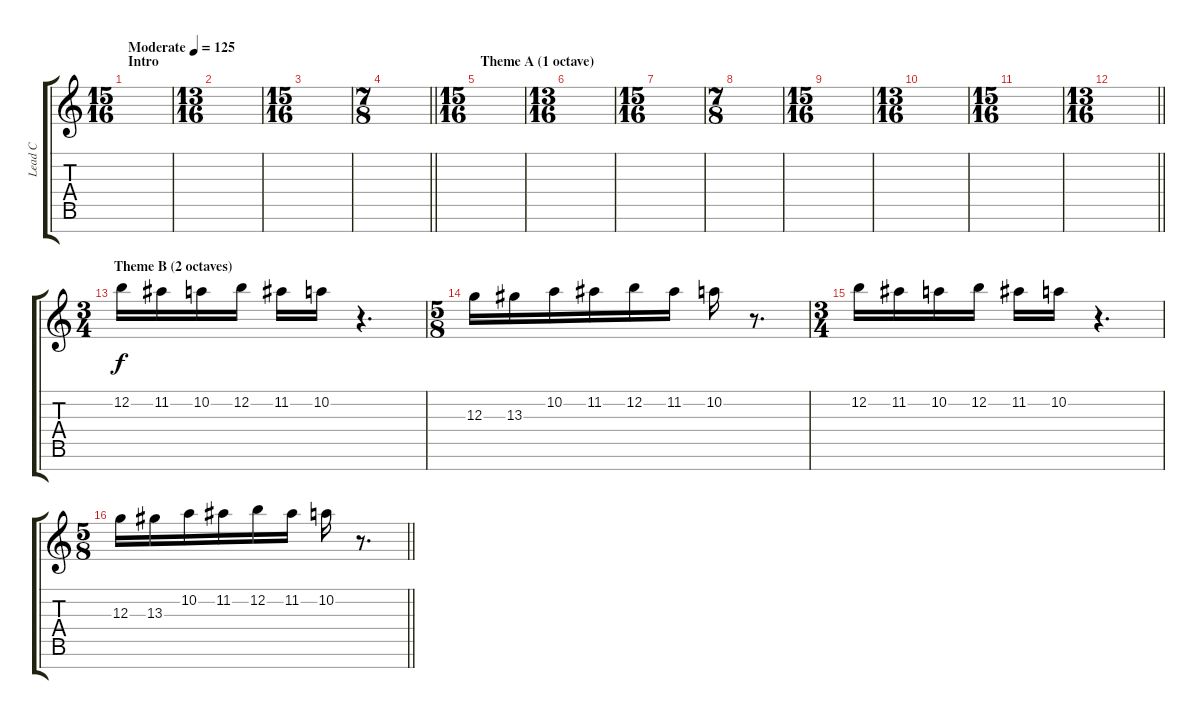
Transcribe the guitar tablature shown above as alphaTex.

\track ("Lead C" "Lead C") {instrument overdrivenguitar}
\staff {score tabs}
\tuning (E4 B3 G3 D3 A2 E2 B1) {hide}
\ts (15 16)
\section ("" "Intro")
\tempo (125 "Moderate")
\clef g2
\ks c
|
\ts (13 16)
|
\ts (15 16)
|
\ts (7 8)
\barLineRight lightlight
|
\ts (15 16)
\section ("" "Theme A (1 octave)")
|
\ts (13 16)
|
\ts (15 16)
|
\ts (7 8)
|
\ts (15 16)
|
\ts (13 16)
|
\ts (15 16)
|
\ts (13 16)
\barLineRight lightlight
|
\ts (3 4)
\section ("" "Theme B (2 octaves)")
12.2.16 11.2.16 10.2.16 12.2.16 11.2.16 10.2.16 r.4{d} |
\ts (5 8)
12.3.16 13.3.16 10.2.16 11.2.16 12.2.16 11.2.16 10.2.16 r.8{d} |
\ts (3 4)
12.2.16 11.2.16 10.2.16 12.2.16 11.2.16 10.2.16 r.4{d} |
\ts (5 8)
\barLineRight lightlight
12.3.16 13.3.16 10.2.16 11.2.16 12.2.16 11.2.16 10.2.16 r.8{d}
